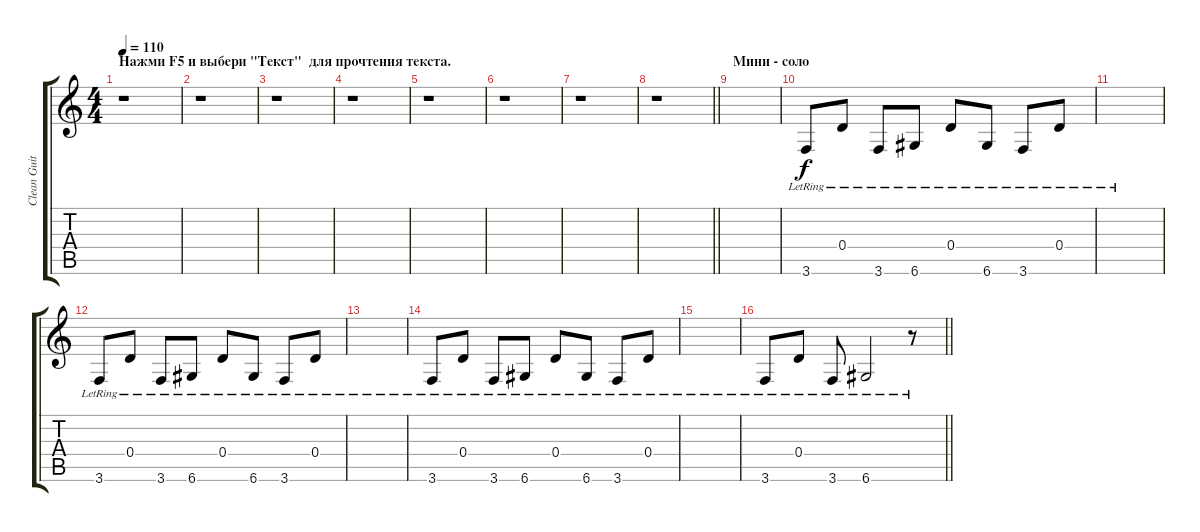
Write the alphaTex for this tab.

\track ("Clean Guitar" "Clean Guit") {instrument electricguitarclean}
\staff {score tabs}
\tuning (E4 B3 G3 D3 A2 D2) {hide}
\ts (4 4)
\section ("" "Нажми F5 и выбери \"Текст\"  для прочтения текста.")
\tempo 110
\clef g2
\ks c
r.1{dy f instrument electricguitarclean} |
r.1 |
r.1 |
r.1 |
r.1 |
r.1 |
r.1 |
\barLineRight lightlight
r.1 |
\section ("" "Мини - соло")
|
3.6{lr}.8{instrument acousticguitarsteel} 0.4{lr}.8 3.6{lr}.8 6.6{lr}.8 0.4{lr}.8 6.6{lr}.8 3.6{lr}.8 0.4{lr}.8 |
|
3.6{lr}.8 0.4{lr}.8 3.6{lr}.8 6.6{lr}.8 0.4{lr}.8 6.6{lr}.8 3.6{lr}.8 0.4{lr}.8 |
|
3.6{lr}.8 0.4{lr}.8 3.6{lr}.8 6.6{lr}.8 0.4{lr}.8 6.6{lr}.8 3.6{lr}.8 0.4{lr}.8 |
|
\barLineRight lightlight
3.6{lr}.8{instrument acousticguitarsteel} 0.4{lr}.8 3.6{lr}.8 6.6{lr}.2 r.8{instrument electricguitarclean}
